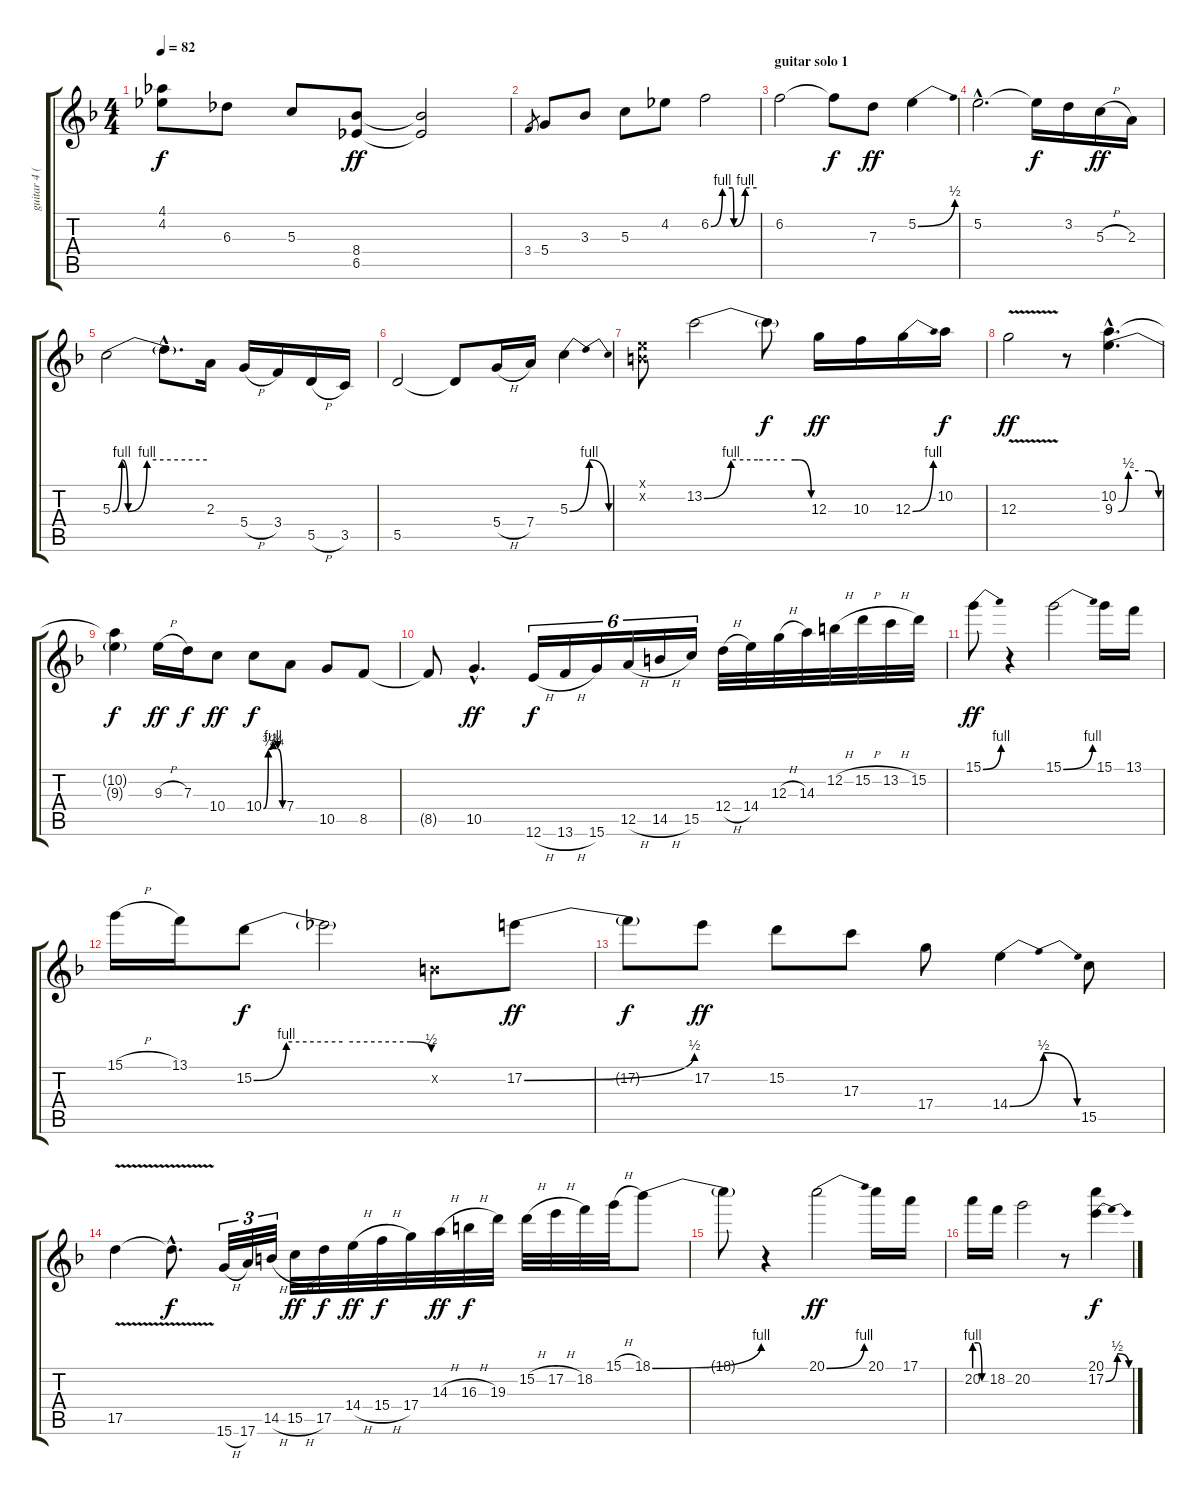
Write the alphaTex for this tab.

\track ("guitar 4 (electric overdriven)" "guitar 4 (") {instrument overdrivenguitar}
\staff {score tabs}
\tuning (E4 B3 G3 D3 A2 E2) {hide}
\ts (4 4)
\tempo 82
\clef g2
\ks f
(4.1 4.2).8{dy f} 6.3.8 5.3.8 (8.4 6.5).8{dy ff} (8.4{t} 6.5{t}).2 |
3.4.8{gr} 5.4.8 3.3.8 5.3.8 4.2.8 6.2{be (custom 0 0 15 4 28 4 30 0 45 4 60 4)}.2 |
\section ("" "guitar solo 1")
6.2.2 6.2{t}.8{dy f} 7.3.8{dy ff} 5.2{be (bend 0 0 60 2)}.4 |
5.2{hac}.2{d} 5.2{t}.16{dy f} 3.2.16 5.3{h}.16{dy ff} 2.3.16 |
5.3{be (custom 0 0 6 4 10 0 22 4 60 4)}.2 5.3{hac t}.8{d} 2.3.16 5.4{h}.16 3.4.16 5.5{h}.16 3.5.16 |
5.5.2 5.5{t}.8 5.4{h}.16 7.4.16 5.3{be (bendrelease 0 0 30 4 30 4 60 0)}.4 |
(0.1{x} 0.2{x}).8 13.2{be (custom 0 0 15 4 30 4 45 4 51 4 53 4 60 0)}.2 13.2{t}.8{dy f} 12.3.16{dy ff} 10.3.16 12.3{be (bend 0 0 60 4)}.16 10.2.16{dy f} |
12.3{v}.2{dy ff} r.8 (10.2{hac} 9.3{be (custom 0 0 15 2 30 2 45 2 60 0) hac}).4{d} |
(10.2{t} 9.3{t}).4{dy f} 9.3{h}.16{dy ff} 7.3.16{dy f} 10.4.8{dy ff} 10.4{be (custom 0 0 15 3 30 4 45 3 60 0)}.8{dy f} 7.4.8 10.5.8 8.5.8 |
8.5{t}.8 10.5{hac}.4{d dy ff} 12.6{h}.16{tu (6 4) dy f} 13.6{h}.16{tu (6 4)} 15.6.16{tu (6 4)} 12.5{h}.16{tu (6 4)} 14.5{h}.16{tu (6 4)} 15.5.16{tu (6 4)} 12.4{h}.32 14.4.32 12.3{h}.32 14.3.32 12.2{h}.32 15.2{h}.32 13.2{h}.32 15.2.32 |
15.1{be (bend 0 0 60 4)}.8{dy ff} r.4 15.1{be (bend 0 0 60 4)}.2 15.1.16 13.1.16 |
15.1{h}.16 13.1.16 15.2{be (custom 0 0 11 4 30 4 53 4 60 2)}.8{dy f} 15.2{t}.2 0.2{x}.8 17.2{be (bend 0 0 60 2)}.8{dy ff} |
17.2{t}.8{dy f} 17.2.8{dy ff} 15.2.8 17.3.8 17.4.8 14.4{be (bendrelease 0 0 30 2 30 2 60 0)}.4 15.5.8 |
17.5{v}.4 17.5{hac t}.8{d dy f} 15.6{h}.32{tu (3 2)} 17.6.32{tu (3 2)} 14.5{h}.32{tu (3 2)} 15.5{h}.32{dy ff} 17.5.32{dy f} 14.4{h}.32{dy ff} 15.4{h}.32{dy f} 17.4.32 14.3{h}.32{dy ff} 16.3{h}.32{dy f} 19.3.32 15.2{h}.32 17.2{h}.32 18.2.32 15.1{h}.32 18.1{be (bend 0 0 60 4)}.8 |
18.1{t}.8 r.4 20.1{be (bend 0 0 60 4)}.2{dy ff} 20.1.16 17.1.16 |
20.2{be (custom 0 4 20 4 40 0 60 0)}.16 18.2.16 20.2.2 r.8 (20.1 17.2{be (bendrelease 0 0 30 2 36 2 60 0)}).4{dy f}
